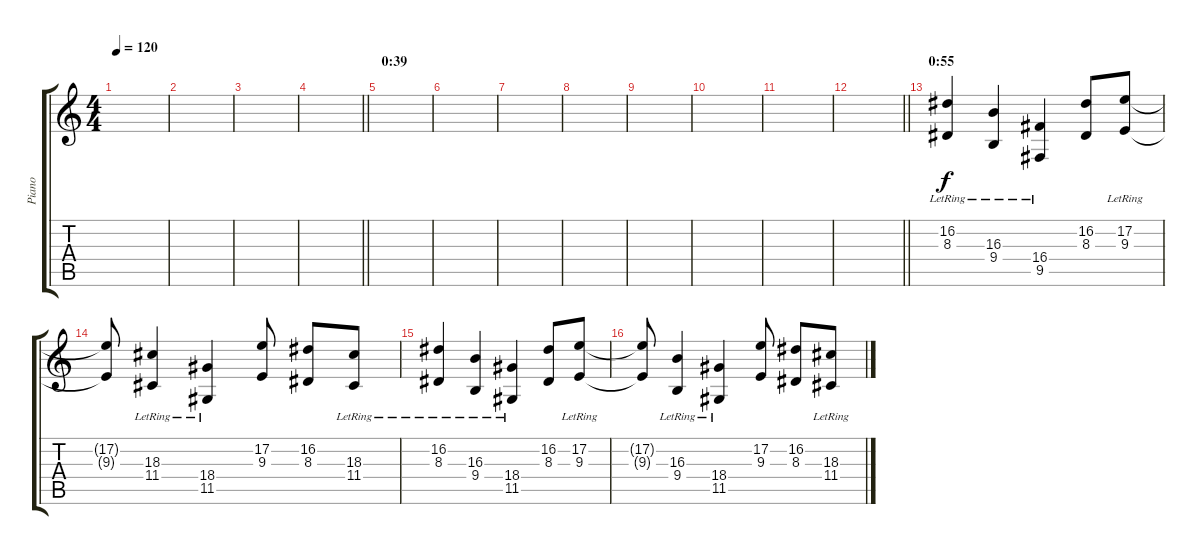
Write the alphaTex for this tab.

\track ("Piano " "Piano ") {instrument electricgrandpiano}
\staff {score tabs}
\tuning (E4 B3 G3 D3 A2 E2) {hide}
\ts (4 4)
\tempo 120
\clef g2
\ks c
|
|
|
\barLineRight lightlight
|
\section ("" "0:39")
|
|
|
|
|
|
|
\barLineRight lightlight
|
\section ("" "0:55")
(16.2{lr} 8.3{lr}).4 (16.3{lr} 9.4{lr}).4 (16.4{lr} 9.5{lr}).4 (16.2 8.3).8 (17.2{lr} 9.3{lr}).8 |
(17.2{t} 9.3{t}).8 (18.3{lr} 11.4{lr}).4 (18.4{lr} 11.5{lr}).4 (17.2 9.3).8 (16.2 8.3).8 (18.3{lr} 11.4{lr}).8 |
(16.2{lr} 8.3{lr}).4 (16.3{lr} 9.4{lr}).4 (18.4{lr} 11.5{lr}).4 (16.2 8.3).8 (17.2{lr} 9.3{lr}).8 |
(17.2{t} 9.3{t}).8 (16.3{lr} 9.4{lr}).4 (18.4{lr} 11.5{lr}).4 (17.2 9.3).8 (16.2 8.3).8 (18.3{lr} 11.4{lr}).8
